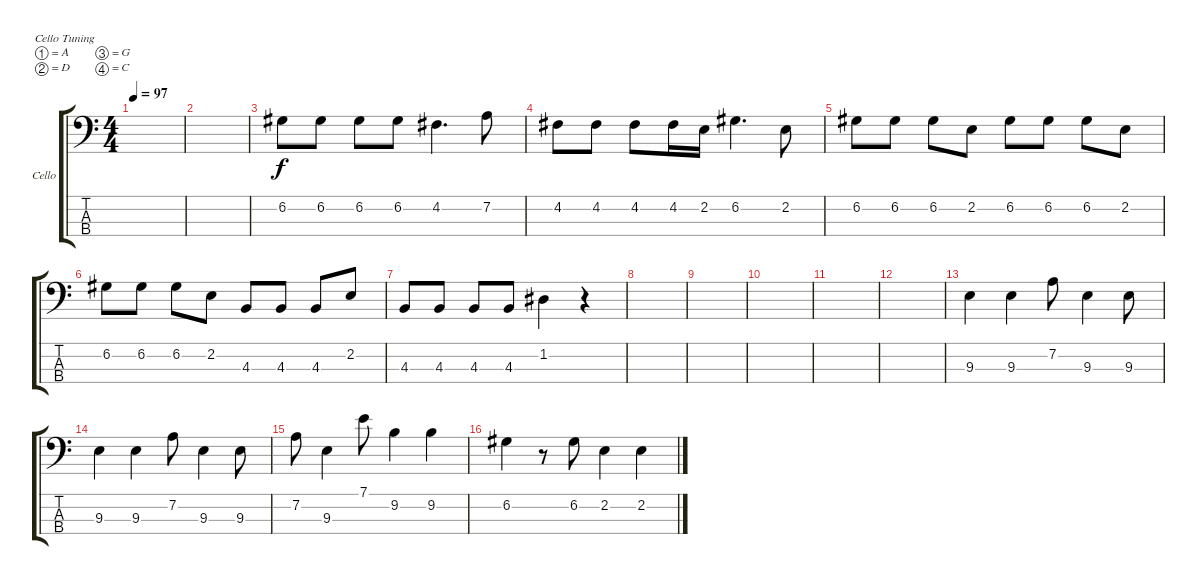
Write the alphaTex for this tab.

\defaultSystemsLayout 4
\bracketExtendMode groupsimilarinstruments
\firstSystemTrackNameOrientation horizontal
\otherSystemsTrackNameOrientation horizontal
\track ("Cello" "Cello") {instrument cello}
\staff {score tabs}
\tuning (A3 D3 G2 C2)
\ts (4 4)
\tempo 97
\clef f4
\ks c
|
|
6.2.8 6.2.8 6.2.8 6.2.8 4.2.4{d} 7.2.8 |
4.2.8 4.2.8 4.2.8 4.2.16 2.2.16 6.2.4{d} 2.2.8 |
6.2.8 6.2.8 6.2.8 2.2.8 6.2.8 6.2.8 6.2.8 2.2.8 |
6.2.8 6.2.8 6.2.8 2.2.8 4.3.8 4.3.8 4.3.8 2.2.8 |
4.3.8 4.3.8 4.3.8 4.3.8 1.2.4 r.4 |
|
|
|
|
|
9.3.4 9.3.4 7.2.8 9.3.4 9.3.8 |
9.3.4 9.3.4 7.2.8 9.3.4 9.3.8 |
7.2.8 9.3.4 7.1.8 9.2.4 9.2.4 |
6.2.4 r.8 6.2.8 2.2.4 2.2.4
